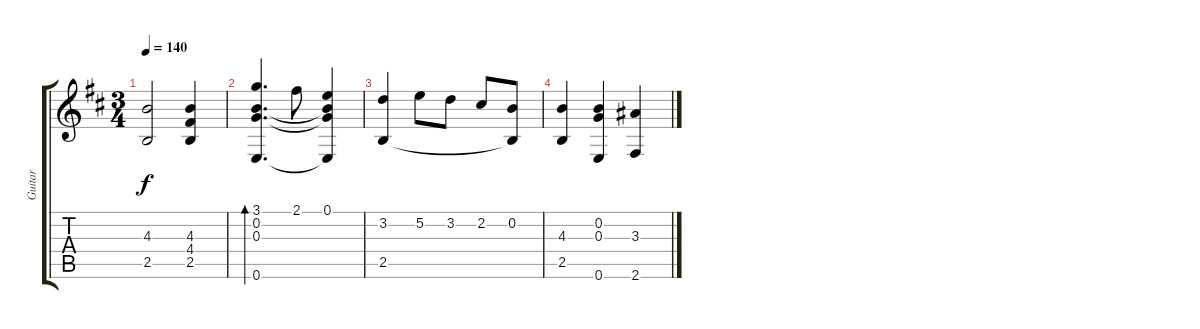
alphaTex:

\track ("Guitar" "Guitar") {instrument acousticguitarnylon}
\staff {score tabs}
\tuning (E4 B3 G3 D3 A2 E2) {hide}
\ts (3 4)
\tempo 140
\clef g2
\ks bminor
(4.3 2.5).2{dy f} (4.3 4.4 2.5).4 |
(3.1 0.2 0.3 0.6).4{d bd 120} 2.1.8 (0.1 0.2{t} 0.3{t} 0.6{t}).4 |
(3.2 2.5).4 5.2.8 3.2.8 2.2.8 (0.2 2.5{t}).8 |
(4.3 2.5).4 (0.2 0.3 0.6).4 (3.3 2.6).4
